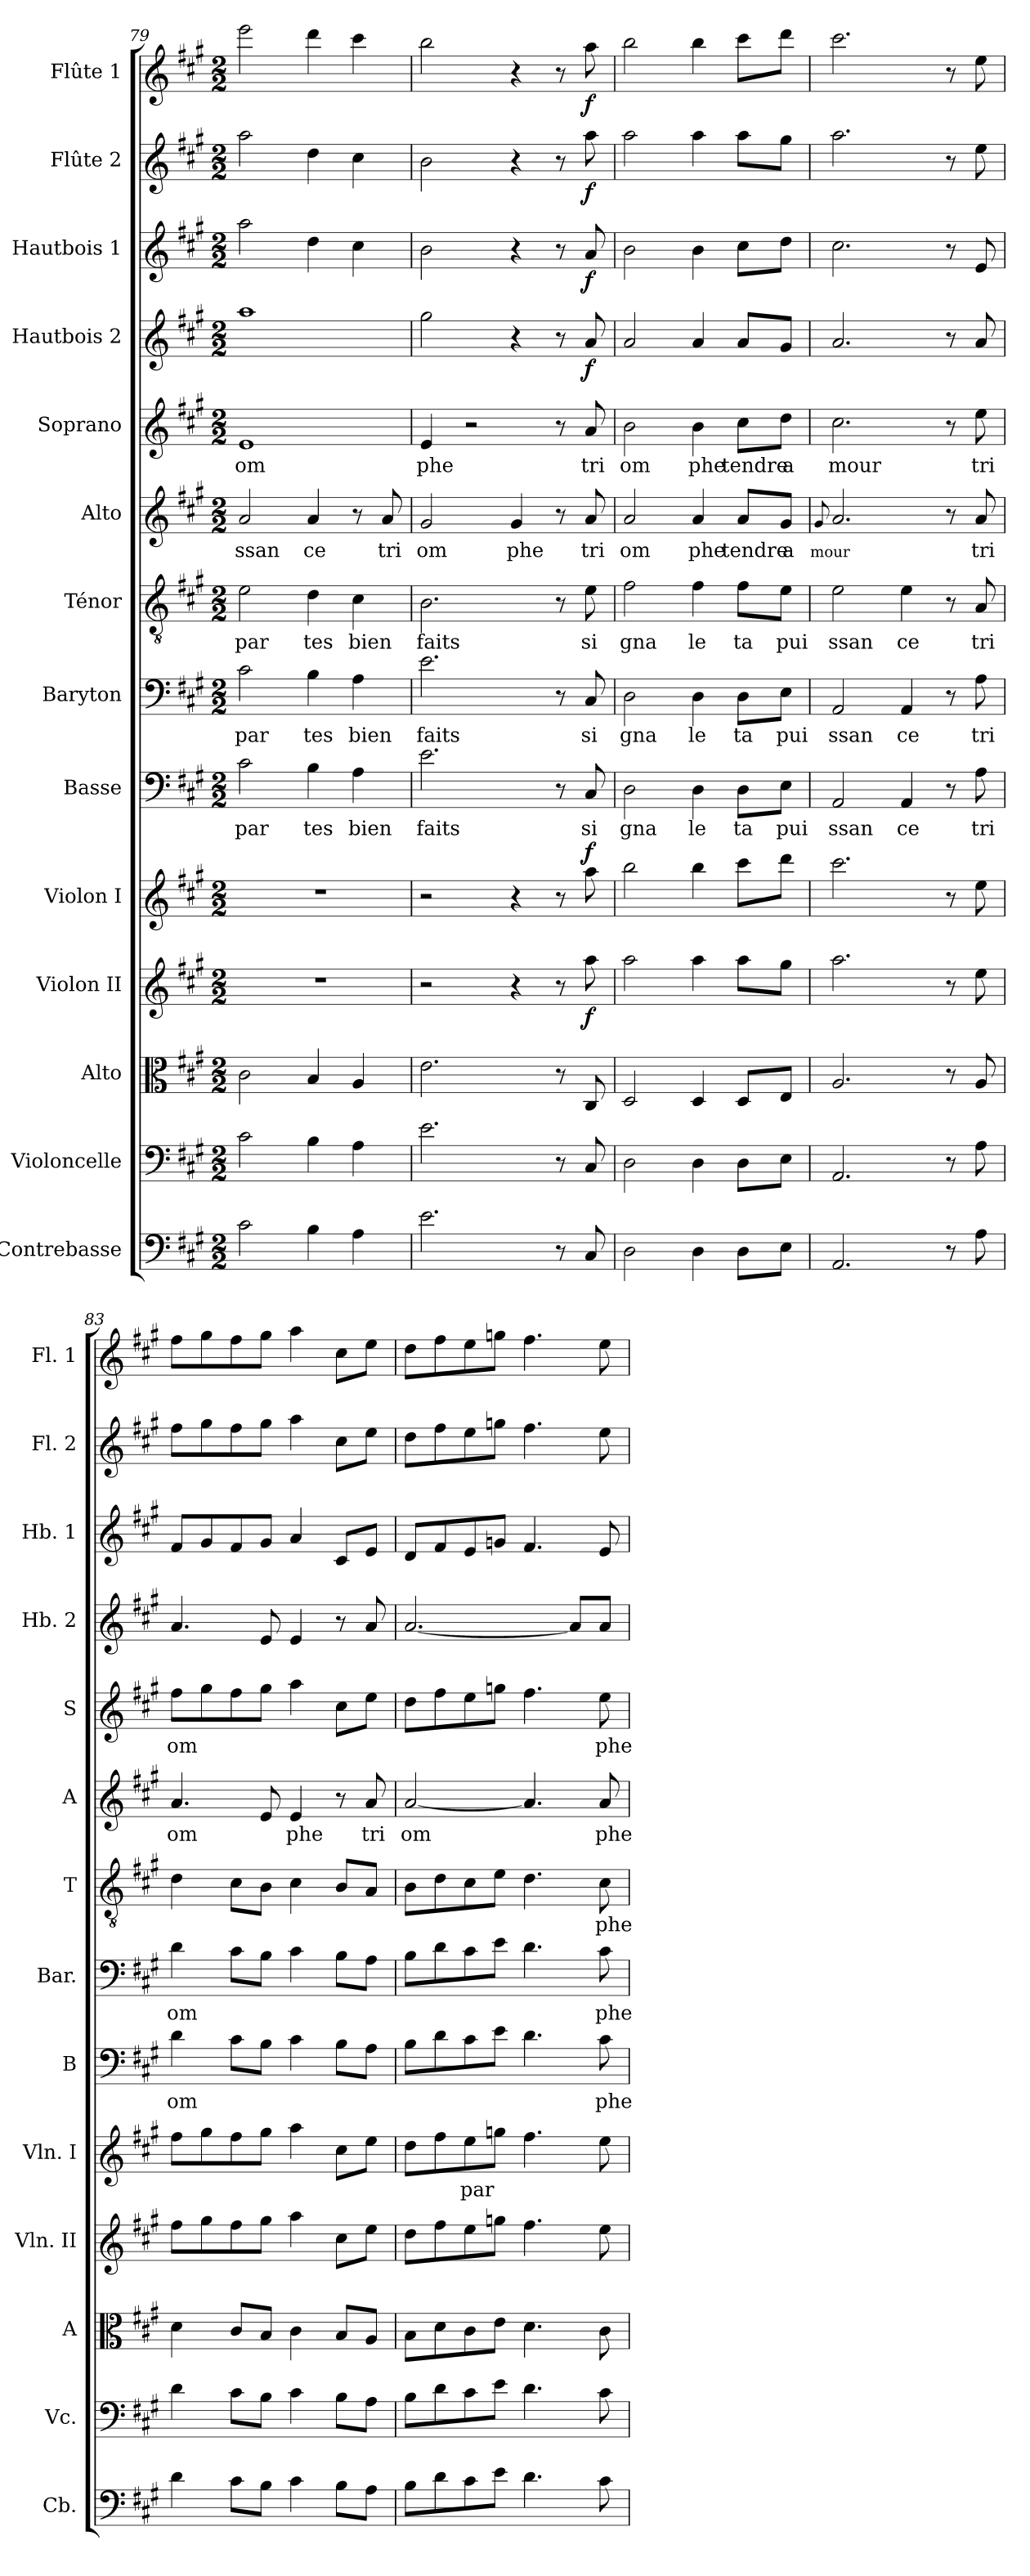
**kern	**kern	**kern	**kern	**dynam	**kern	**text	**dynam	**kern	**text	**kern	**text	**kern	**text	**kern	**text	**kern	**text	**kern	**dynam	**kern	**dynam	**kern	**dynam	**kern	**dynam
*part14	*part13	*part12	*part11	*part11	*part10	*part10	*part10	*part9	*part9	*part8	*part8	*part7	*part7	*part6	*part6	*part5	*part5	*part4	*part4	*part3	*part3	*part2	*part2	*part1	*part1
*staff14	*staff13	*staff12	*staff11	*staff11	*staff10	*staff10	*staff10	*staff9	*staff9	*staff8	*staff8	*staff7	*staff7	*staff6	*staff6	*staff5	*staff5	*staff4	*staff4	*staff3	*staff3	*staff2	*staff2	*staff1	*staff1
*I"Contrebasse	*I"Violoncelle	*I"Alto	*I"Violon II	*	*I"Violon I	*	*	*I"Basse	*	*I"Baryton	*	*I"Ténor	*	*I"Alto	*	*I"Soprano	*	*I"Hautbois 2	*	*I"Hautbois 1	*	*I"Flûte 2	*	*I"Flûte 1	*
*I'Cb.	*I'Vc.	*I'A	*I'Vln. II	*	*I'Vln. I	*	*	*I'B	*	*I'Bar.	*	*I'T	*	*I'A	*	*I'S	*	*I'Hb. 2	*	*I'Hb. 1	*	*I'Fl. 2	*	*I'Fl. 1	*
!!LO:PB:g=z
*clefF4	*clefF4	*clefC3	*clefG2	*	*clefG2	*	*	*clefF4	*	*clefF4	*	*clefGv2	*	*clefG2	*	*clefG2	*	*clefG2	*	*clefG2	*	*clefG2	*	*clefG2	*
*ITrd7c12	*	*	*	*	*	*	*	*	*	*	*	*	*	*	*	*	*	*	*	*	*	*	*	*	*
*k[f#c#g#]	*k[f#c#g#]	*k[f#c#g#]	*k[f#c#g#]	*	*k[f#c#g#]	*	*	*k[f#c#g#]	*	*k[f#c#g#]	*	*k[f#c#g#]	*	*k[f#c#g#]	*	*k[f#c#g#]	*	*k[f#c#g#]	*	*k[f#c#g#]	*	*k[f#c#g#]	*	*k[f#c#g#]	*
*A:	*A:	*A:	*A:	*	*A:	*	*	*A:	*	*A:	*	*A:	*	*A:	*	*A:	*	*A:	*	*A:	*	*A:	*	*A:	*
*M2/2	*M2/2	*M2/2	*M2/2	*	*M2/2	*	*	*M2/2	*	*M2/2	*	*M2/2	*	*M2/2	*	*M2/2	*	*M2/2	*	*M2/2	*	*M2/2	*	*M2/2	*
=79	=79	=79	=79	=79	=79	=79	=79	=79	=79	=79	=79	=79	=79	=79	=79	=79	=79	=79	=79	=79	=79	=79	=79	=79	=79
!	!	!	!	!	!	!	!	!	!LO:LY:b	!	!LO:LY:b	!	!LO:LY:b	!	!LO:LY:b	!	!LO:LY:b	!	!	!	!	!	!	!	!
2C#\	2c#\	2c#\	1r	.	1r	.	.	2c#\	par	2c#\	par	2e\	par	2a/	ssan	1e	om	1aa	.	2aa\	.	2aa\	.	2eee\	.
!	!	!	!	!	!	!	!	!	!LO:LY:b	!	!LO:LY:b	!	!LO:LY:b	!	!LO:LY:b	!	!	!	!	!	!	!	!	!	!
4BB\	4B\	4B/	.	.	.	.	.	4B\	tes	4B\	tes	4d\	tes	4a/	ce	.	.	.	.	4dd\	.	4dd\	.	4ddd\	.
!	!	!	!	!	!	!	!	!	!LO:LY:b	!	!LO:LY:b	!	!LO:LY:b	!	!	!	!	!	!	!	!	!	!	!	!
4AA\	4A\	4A/	.	.	.	.	.	4A\	bien	4A\	bien	4c#\	bien	8r	.	.	.	.	.	4cc#\	.	4cc#\	.	4ccc#\	.
!	!	!	!	!	!	!	!	!	!	!	!	!	!	!	!LO:LY:b	!	!	!	!	!	!	!	!	!	!
.	.	.	.	.	.	.	.	.	.	.	.	.	.	8a/	tri	.	.	.	.	.	.	.	.	.	.
=80	=80	=80	=80	=80	=80	=80	=80	=80	=80	=80	=80	=80	=80	=80	=80	=80	=80	=80	=80	=80	=80	=80	=80	=80	=80
!	!	!	!	!	!	!	!	!	!LO:LY:b	!	!LO:LY:b	!	!LO:LY:b	!	!LO:LY:b	!	!LO:LY:b	!	!	!	!	!	!	!	!
2.E\	2.e\	2.e\	2r	.	2r	.	.	2.e\	faits	2.e\	faits	2.B\	faits	2g#/	om	4e/	phe	2gg#\	.	2b\	.	2b\	.	2bb\	.
.	.	.	.	.	.	.	.	.	.	.	.	.	.	.	.	2r	.	.	.	.	.	.	.	.	.
!	!	!	!	!	!	!	!	!	!	!	!	!	!	!	!LO:LY:b	!	!	!	!	!	!	!	!	!	!
.	.	.	4r	.	4r	.	.	.	.	.	.	.	.	4g#/	phe	.	.	4r	.	4r	.	4r	.	4r	.
8r	8r	8r	8r	.	8r	.	.	8r	.	8r	.	8r	.	8r	.	8r	.	8r	.	8r	.	8r	.	8r	.
!	!	!	!	!LO:DY:b	!	!	!LO:DY:b	!	!LO:LY:b	!	!LO:LY:b	!	!LO:LY:b	!	!LO:LY:b	!	!LO:LY:b	!	!LO:DY:b	!	!LO:DY:b	!	!LO:DY:b	!	!LO:DY:b
8CC#/	8C#/	8C#/	8aa\	f	8aa\	.	f	8C#/	si	8C#/	si	8e\	si	8a/	tri	8a/	tri	8a/	f	8a/	f	8aa\	f	8aa\	f
=81	=81	=81	=81	=81	=81	=81	=81	=81	=81	=81	=81	=81	=81	=81	=81	=81	=81	=81	=81	=81	=81	=81	=81	=81	=81
!	!	!	!	!	!	!	!	!	!LO:LY:b	!	!LO:LY:b	!	!LO:LY:b	!	!LO:LY:b	!	!LO:LY:b	!	!	!	!	!	!	!	!
2DD\	2D\	2D/	2aa\	.	2bb\	.	.	2D\	gna	2D\	gna	2f#\	gna	2a/	om	2b\	om	2a/	.	2b\	.	2aa\	.	2bb\	.
!	!	!	!	!	!	!	!	!	!LO:LY:b	!	!LO:LY:b	!	!LO:LY:b	!	!LO:LY:b	!	!LO:LY:b	!	!	!	!	!	!	!	!
4DD\	4D\	4D/	4aa\	.	4bb\	.	.	4D\	le	4D\	le	4f#\	le	4a/	phe	4b\	phe	4a/	.	4b\	.	4aa\	.	4bb\	.
!	!	!	!	!	!	!	!	!	!LO:LY:b	!	!LO:LY:b	!	!LO:LY:b	!	!LO:LY:b	!	!LO:LY:b	!	!	!	!	!	!	!	!
8DD\L	8D\L	8D/L	8aa\L	.	8ccc#\L	.	.	8D\L	ta	8D\L	ta	8f#\L	ta	8a/L	tendre	8cc#\L	tendre	8a/L	.	8cc#\L	.	8aa\L	.	8ccc#\L	.
!	!	!	!	!	!	!	!	!	!LO:LY:b	!	!LO:LY:b	!	!LO:LY:b	!	!LO:LY:b	!	!LO:LY:b	!	!	!	!	!	!	!	!
8EE\J	8E\J	8E/J	8gg#\J	.	8ddd\J	.	.	8E\J	pui	8E\J	pui	8e\J	pui	8g#/J	a	8dd\J	a	8g#/J	.	8dd\J	.	8gg#\J	.	8ddd\J	.
=82	=82	=82	=82	=82	=82	=82	=82	=82	=82	=82	=82	=82	=82	=82	=82	=82	=82	=82	=82	=82	=82	=82	=82	=82	=82
!	!	!	!	!	!	!	!	!	!	!	!	!	!	!	!LO:LY:b	!	!	!	!	!	!	!	!	!	!
.	.	.	.	.	.	.	.	.	.	.	.	.	.	8qqg#/	mour	.	.	.	.	.	.	.	.	.	.
!	!	!	!	!	!	!	!	!	!LO:LY:b	!	!LO:LY:b	!	!LO:LY:b	!	!	!	!LO:LY:b	!	!	!	!	!	!	!	!
2.AAA/	2.AA/	2.A/	2.aa\	.	2.ccc#\	.	.	2AA/	ssan	2AA/	ssan	2e\	ssan	2.a/	.	2.cc#\	mour	2.a/	.	2.cc#\	.	2.aa\	.	2.ccc#\	.
!	!	!	!	!	!	!	!	!	!LO:LY:b	!	!LO:LY:b	!	!LO:LY:b	!	!	!	!	!	!	!	!	!	!	!	!
.	.	.	.	.	.	.	.	4AA/	ce	4AA/	ce	4e\	ce	.	.	.	.	.	.	.	.	.	.	.	.
8r	8r	8r	8r	.	8r	.	.	8r	.	8r	.	8r	.	8r	.	8r	.	8r	.	8r	.	8r	.	8r	.
!	!	!	!	!	!	!	!	!	!LO:LY:b	!	!LO:LY:b	!	!LO:LY:b	!	!LO:LY:b	!	!LO:LY:b	!	!	!	!	!	!	!	!
8AA\	8A\	8A/	8ee\	.	8ee\	.	.	8A\	tri	8A\	tri	8A/	tri	8a/	tri	8ee\	tri	8a/	.	8e/	.	8ee\	.	8ee\	.
=83	=83	=83	=83	=83	=83	=83	=83	=83	=83	=83	=83	=83	=83	=83	=83	=83	=83	=83	=83	=83	=83	=83	=83	=83	=83
!	!	!	!	!	!	!	!	!	!LO:LY:b	!	!LO:LY:b	!	!	!	!LO:LY:b	!	!LO:LY:b	!	!	!	!	!	!	!	!
4D\	4d\	4d\	8ff#\L	.	8ff#\L	.	.	4d\	om	4d\	om	4d\	.	4.a/	om	8ff#\L	om	4.a/	.	8f#/L	.	8ff#\L	.	8ff#\L	.
.	.	.	8gg#\	.	8gg#\	.	.	.	.	.	.	.	.	.	.	8gg#\	.	.	.	8g#/	.	8gg#\	.	8gg#\	.
8C#\L	8c#\L	8c#/L	8ff#\	.	8ff#\	.	.	8c#\L	.	8c#\L	.	8c#\L	.	.	.	8ff#\	.	.	.	8f#/	.	8ff#\	.	8ff#\	.
8BB\J	8B\J	8B/J	8gg#\J	.	8gg#\J	.	.	8B\J	.	8B\J	.	8B\J	.	8e/	.	8gg#\J	.	8e/	.	8g#/J	.	8gg#\J	.	8gg#\J	.
!	!	!	!	!	!	!	!	!	!	!	!	!	!	!	!LO:LY:b	!	!	!	!	!	!	!	!	!	!
4C#\	4c#\	4c#\	4aa\	.	4aa\	.	.	4c#\	.	4c#\	.	4c#\	.	4e/	phe	4aa\	.	4e/	.	4a/	.	4aa\	.	4aa\	.
8BB\L	8B\L	8B/L	8cc#\L	.	8cc#\L	.	.	8B\L	.	8B\L	.	8B/L	.	8r	.	8cc#\L	.	8r	.	8c#/L	.	8cc#\L	.	8cc#\L	.
!	!	!	!	!	!	!	!	!	!	!	!	!	!	!	!LO:LY:b	!	!	!	!	!	!	!	!	!	!
8AA\J	8A\J	8A/J	8ee\J	.	8ee\J	.	.	8A\J	.	8A\J	.	8A/J	.	8a/	tri	8ee\J	.	8a/	.	8e/J	.	8ee\J	.	8ee\J	.
=84	=84	=84	=84	=84	=84	=84	=84	=84	=84	=84	=84	=84	=84	=84	=84	=84	=84	=84	=84	=84	=84	=84	=84	=84	=84
!	!	!	!	!	!	!	!	!	!	!	!	!	!	!	!LO:LY:b	!	!	!	!	!	!	!	!	!	!
8BB\L	8B\L	8B\L	8dd\L	.	8dd\L	.	.	8B\L	.	8B\L	.	8B\L	.	[2a/	om	8dd\L	.	[2.a/	.	8d/L	.	8dd\L	.	8dd\L	.
8D\	8d\	8d\	8ff#\	.	8ff#\	.	.	8d\	.	8d\	.	8d\	.	.	.	8ff#\	.	.	.	8f#/	.	8ff#\	.	8ff#\	.
!	!	!	!	!	!	!LO:LY:b	!	!	!	!	!	!	!	!	!	!	!	!	!	!	!	!	!	!	!
8C#\	8c#\	8c#\	8ee\	.	8ee\	par	.	8c#\	.	8c#\	.	8c#\	.	.	.	8ee\	.	.	.	8e/	.	8ee\	.	8ee\	.
8E\J	8e\J	8e\J	8ggn\J	.	8ggn\J	.	.	8e\J	.	8e\J	.	8e\J	.	.	.	8ggn\J	.	.	.	8gn/J	.	8ggn\J	.	8ggn\J	.
4.D\	4.d\	4.d\	4.ff#\	.	4.ff#\	.	.	4.d\	.	4.d\	.	4.d\	.	4.a/]	.	4.ff#\	.	.	.	4.f#/	.	4.ff#\	.	4.ff#\	.
.	.	.	.	.	.	.	.	.	.	.	.	.	.	.	.	.	.	8a/L]	.	.	.	.	.	.	.
!	!	!	!	!	!	!	!	!	!LO:LY:b	!	!LO:LY:b	!	!LO:LY:b	!	!LO:LY:b	!	!LO:LY:b	!	!	!	!	!	!	!	!
8C#\	8c#\	8c#\	8ee\	.	8ee\	.	.	8c#\	phe	8c#\	phe	8c#\	phe	8a/	phe	8ee\	phe	8a/J	.	8e/	.	8ee\	.	8ee\	.
=	=	=	=	=	=	=	=	=	=	=	=	=	=	=	=	=	=	=	=	=	=	=	=	=	=
*-	*-	*-	*-	*-	*-	*-	*-	*-	*-	*-	*-	*-	*-	*-	*-	*-	*-	*-	*-	*-	*-	*-	*-	*-	*-
